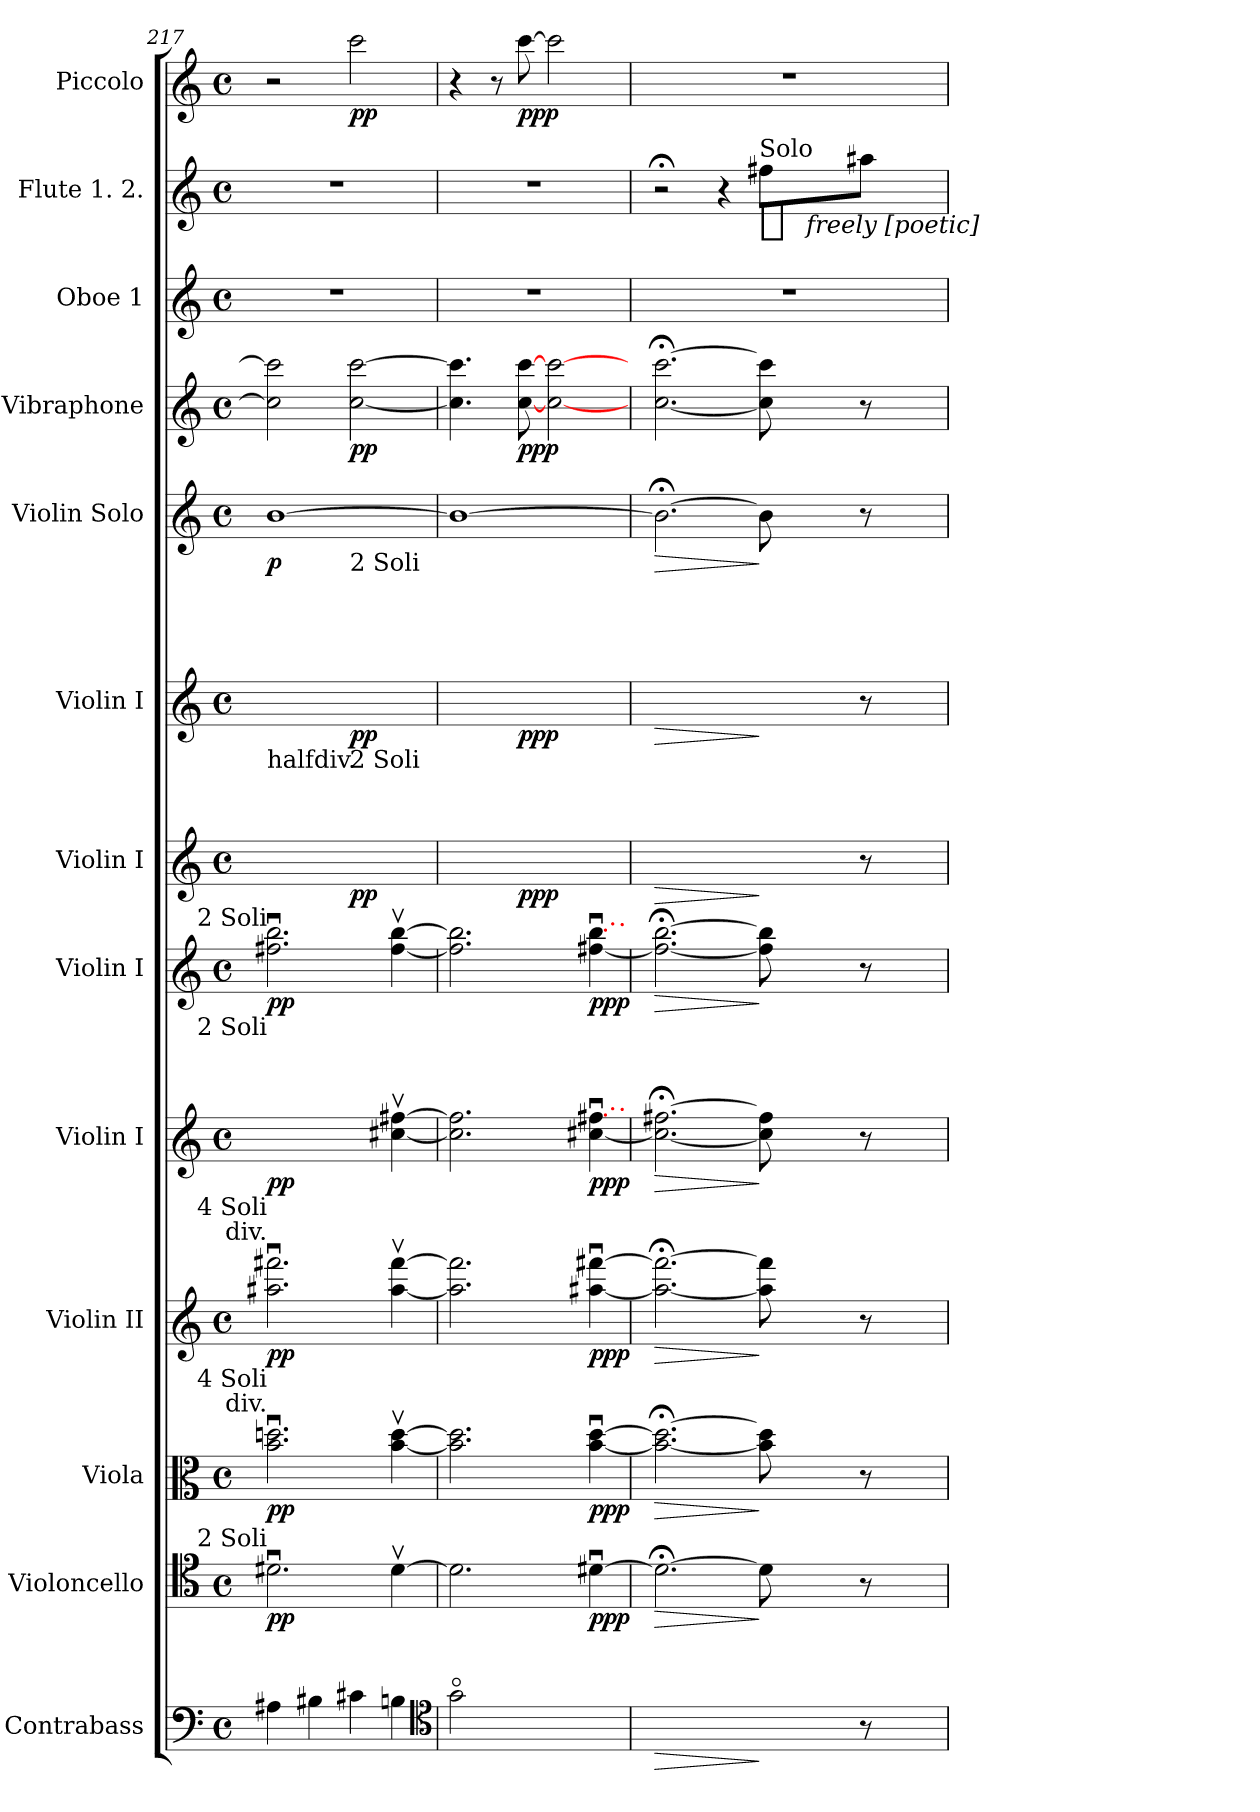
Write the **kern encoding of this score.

**kern	**dynam	**kern	**dynam	**kern	**dynam	**kern	**dynam	**kern	**dynam	**kern	**dynam	**kern	**dynam	**kern	**dynam	**kern	**dynam	**kern	**dynam	**kern	**kern	**dynam	**kern	**dynam
*part13	*part13	*part12	*part12	*part11	*part11	*part10	*part10	*part9	*part9	*part8	*part8	*part7	*part7	*part6	*part6	*part5	*part5	*part4	*part4	*part3	*part2	*part2	*part1	*part1
*staff13	*staff13	*staff12	*staff12	*staff11	*staff11	*staff10	*staff10	*staff9	*staff9	*staff8	*staff8	*staff7	*staff7	*staff6	*staff6	*staff5	*staff5	*staff4	*staff4	*staff3	*staff2	*staff2	*staff1	*staff1
*I"Contrabass	*	*I"Violoncello	*	*I"Viola	*	*I"Violin II	*	*I"Violin I	*	*I"Violin I	*	*I"Violin I	*	*I"Violin I	*	*I"Violin Solo	*	*I"Vibraphone	*	*I"Oboe 1	*I"Flute 1. 2.	*	*I"Piccolo	*
*I'Cb.	*	*I'Vc.	*	*I'Vla.	*	*I'Vln. II	*	*I'Vln. I	*	*I'Vln. I	*	*I'Vln. I	*	*I'Vln. I	*	*I'Vln.	*	*I'Vib.	*	*I'Ob.	*I'Fl.	*	*I'Picc.	*
*clefF4	*	*clefC4	*	*clefC3	*	*clefG2	*	*clefG2	*	*clefG2	*	*clefG2	*	*clefG2	*	*clefG2	*	*clefG2	*	*clefG2	*clefG2	*	*clefG2	*
*ITrd7c12	*	*	*	*	*	*	*	*	*	*	*	*	*	*	*	*	*	*	*	*	*	*	*ITrd-7c-12	*
*k[]	*	*k[]	*	*k[]	*	*k[]	*	*k[]	*	*k[]	*	*k[]	*	*k[]	*	*k[]	*	*k[]	*	*k[]	*k[]	*	*k[]	*
*C:	*	*C:	*	*C:	*	*C:	*	*C:	*	*C:	*	*C:	*	*C:	*	*C:	*	*C:	*	*C:	*C:	*	*C:	*
*M4/4	*	*M4/4	*	*M4/4	*	*M4/4	*	*M4/4	*	*M4/4	*	*M4/4	*	*M4/4	*	*M4/4	*	*M4/4	*	*M4/4	*M4/4	*	*M4/4	*
*met(c)	*	*met(c)	*	*met(c)	*	*met(c)	*	*met(c)	*	*met(c)	*	*met(c)	*	*met(c)	*	*met(c)	*	*met(c)	*	*met(c)	*met(c)	*	*met(c)	*
=217	=217	=217	=217	=217	=217	=217	=217	=217	=217	=217	=217	=217	=217	=217	=217	=217	=217	=217	=217	=217	=217	=217	=217	=217
!	!	!	!	!	!	!	!	!	!	!	!	!LO:TX:a:t=halfdiv.	!	!	!	!	!	!	!	!	!	!	!	!
!	!	!	!	!	!	!	!	!	!	!LO:TX:a:rj:t=2 Soli	!	!	!	!	!	!	!	!	!	!	!	!	!	!
!	!	!	!	!	!	!	!	!LO:TX:a:rj:t=2 Soli	!	!	!	!	!	!	!	!	!	!	!	!	!	!	!	!
!	!	!	!	!	!	!LO:TX:a:rj:t=div.	!	!	!	!	!	!	!	!	!	!	!	!	!	!	!	!	!	!
!	!	!	!	!	!	!LO:TX:a:rj:t=4 Soli	!	!	!	!	!	!	!	!	!	!	!	!	!	!	!	!	!	!
!	!	!	!	!LO:TX:a:rj:t=div.	!	!	!	!	!	!	!	!	!	!	!	!	!	!	!	!	!	!	!	!
!	!	!	!	!LO:TX:a:rj:t=4 Soli	!	!	!	!	!	!	!	!	!	!	!	!	!	!	!	!	!	!	!	!
!	!	!LO:TX:a:rj:t=2 Soli	!	!	!	!	!	!	!	!	!	!	!	!	!	!	!	!	!	!	!	!	!	!
4AA#X	.	2.d#Xu	pp	2.bu 2.ddniu	pp	2.aa#Xu 2.fff#Xu	pp	2.cccc#yyu	pp	2.ff#Xu 2.bbu	pp	2ccccyy	.	2cccccyy	.	[1b	p	2cc] 2ccc]	.	1r	1r	.	2r	.
4BB#X	.	.	.	.	.	.	.	.	.	.	.	.	.	.	.	.	.	.	.	.	.	.	.	.
!	!	!	!	!	!	!	!	!	!	!	!	!	!	!LO:TX:a:t=2 Soli	!	!	!	!	!	!	!	!	!	!
!	!	!	!	!	!	!	!	!	!	!	!	!LO:TX:a:t=2 Soli	!	!	!	!	!	!	!	!	!	!	!	!
4C#X	.	.	.	.	.	.	.	.	.	.	.	2ccccyy	pp	2cccccyy	pp	.	.	[2cc [2ccc	pp	.	.	.	2cccc	pp
4BBn	.	[4d#v	.	[4bv [4ddv	.	[4aa#v [4fff#v	.	[4cc#Xv [4ff#Xv	.	[4ff#v [4bbv	.	.	.	.	.	.	.	.	.	.	.	.	.	.
*clefC4	*	*	*	*	*	*	*	*	*	*	*	*	*	*	*	*	*	*	*	*	*	*	*	*
=218	=218	=218	=218	=218	=218	=218	=218	=218	=218	=218	=218	=218	=218	=218	=218	=218	=218	=218	=218	=218	=218	=218	=218	=218
2Go	.	2.d#]	.	2.b] 2.dd]	.	2.aa#] 2.fff#]	.	2.cc#] 2.ff#]	.	2.ff#] 2.bb]	.	4.ccccyy	.	4.cccccyy	.	1b_	.	4.cc] 4.ccc]	.	1r	1r	.	4r	.
.	.	.	.	.	.	.	.	.	.	.	.	.	.	.	.	.	.	.	.	.	.	.	8r	.
.	.	.	.	.	.	.	.	.	.	.	.	8ccccyy	ppp	8cccccyy	ppp	.	.	[8cc [8ccc	ppp	.	.	.	[8cccc	ppp
2dd#yy	.	.	.	.	.	.	.	.	.	.	.	2ccccyy	.	2cccccyy	.	.	.	[2cc [2ccc	.	.	.	.	2cccc]	.
!	!	!	!	!	!	!	!	!LO:T:n=2:dot	!	!LO:T:n=2:dot	!	!	!	!	!	!	!	!	!	!	!	!	!	!
.	.	[4d#Xu	ppp	[4bu [4ddu	ppp	[4aa#Xu [4fff#Xu	ppp	[4cc#Xu [4ff#Xu	ppp	[4ff#Xu [4bbu	ppp	.	.	.	.	.	.	.	.	.	.	.	.	.
=219	=219	=219	=219	=219	=219	=219	=219	=219	=219	=219	=219	=219	=219	=219	=219	=219	=219	=219	=219	=219	=219	=219	=219	=219
!	!LO:HP:b	!	!LO:HP:b	!	!LO:HP:b	!	!LO:HP:b	!	!LO:HP:b	!	!LO:HP:b	!	!LO:HP:b	!	!LO:HP:b	!	!LO:HP:b	!	!	!	!	!	!	!
2.dd#yy	>	2.d#;<_	>	2.b_;< 2.dd_;<	>	2.aa#_;< 2.fff#_;<	>	2.cc#_;< [2.ff#;<	>	2.ff#_;< [2.bb;<	>	2.ccccyy	>	2.cccccyy	>	2.b;<_	>	[2.cc;< [2.ccc;<	.	1r	2r;<	.	1r	.
.	.	.	.	.	.	.	.	.	.	.	.	.	.	.	.	.	.	.	.	.	4r	.	.	.
!	!	!	!	!	!	!	!	!	!	!	!	!	!	!	!	!	!	!	!	!	!LO:TX:a:t=Solo	!	!	!
!	!	!	!	!	!	!	!	!	!	!	!	!	!	!	!	!	!	!	!	!	!	!LO:DY:t=%s freely [poetic]	!	!
8dd#yy	]	8d#]	]	8b] 8dd]	]	8aa#] 8fff#]	]	8cc#] 8ff#]	]	8ff#] 8bb]	]	8ccccyy	]	8cccccyy	]	8b]	]	8cc] 8ccc]	.	.	8ff#XL	mp	.	.
8r	.	8r	.	8r	.	8r	.	8r	.	8r	.	8r	.	8r	.	8r	.	8r	.	.	8aa#XJ	.	.	.
=	=	=	=	=	=	=	=	=	=	=	=	=	=	=	=	=	=	=	=	=	=	=	=	=
*-	*-	*-	*-	*-	*-	*-	*-	*-	*-	*-	*-	*-	*-	*-	*-	*-	*-	*-	*-	*-	*-	*-	*-	*-
